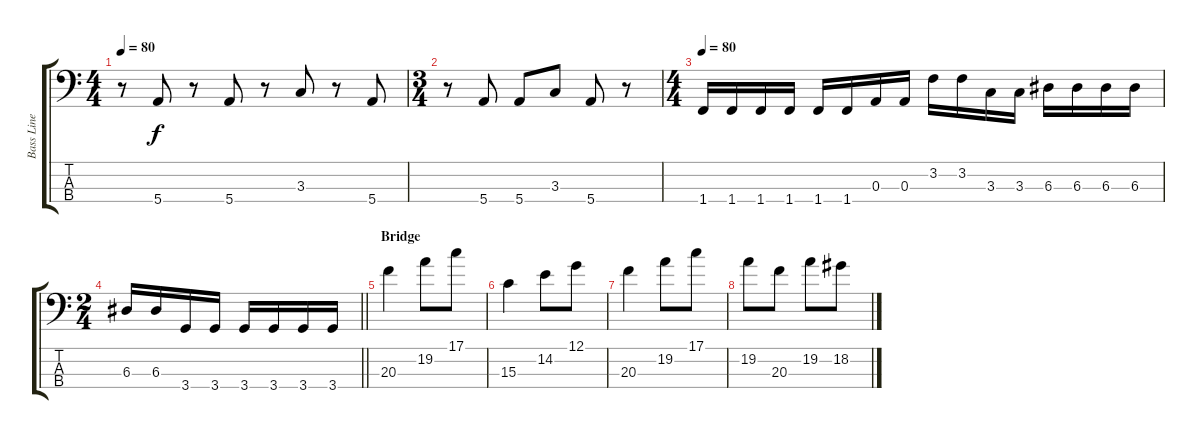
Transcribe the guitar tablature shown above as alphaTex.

\track ("Bass Line" "Bass Line") {instrument synthbass2}
\staff {score tabs}
\tuning (G2 D2 A1 E1) {hide}
\ts (4 4)
\tempo 80
\clef f4
\ks c
r.8{dy f} 5.4.8 r.8 5.4.8 r.8 3.3.8 r.8 5.4.8 |
\ts (3 4)
r.8 5.4.8 5.4.8 3.3.8 5.4.8 r.8 |
\ts (4 4)
\tempo 80
1.4.16 1.4.16 1.4.16 1.4.16 1.4.16 1.4.16 0.3.16 0.3.16 3.2.16 3.2.16 3.3.16 3.3.16 6.3.16 6.3.16 6.3.16 6.3.16 |
\ts (2 4)
\barLineRight lightlight
6.3.16 6.3.16 3.4.16 3.4.16 3.4.16 3.4.16 3.4.16 3.4.16 |
\section ("" "Bridge")
20.3.4 19.2.8 17.1.8 |
15.3.4 14.2.8 12.1.8 |
20.3.4 19.2.8 17.1.8 |
19.2.8 20.3.8 19.2.8 18.2.8
